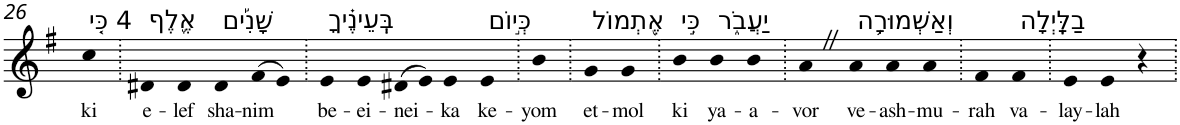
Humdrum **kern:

**kern	**text
*part1	*part1
*staff1	*staff1
*I"Piano	*
*I'Pno	*
!!LO:PB:g=z
*clefG2	*
*k[f#]	*
*G:	*
=26	=26
!LO:TX:a:t=4 כִּ֤י	!
!	!LO:LY:b
4cc	ki
=27.	=27.
!LO:TX:a:t=אֶ֪לֶף	!
!	!LO:LY:b
4d#X	e-
!	!LO:LY:b
4d#	-lef
!LO:TX:a:t=שָׁנִ֡ים	!
!	!LO:LY:b
4d#	sha-
!	!LO:LY:b
(>8f#	-nim
8e)	.
=28.	=28.
!LO:TX:a:t=בְּֽעֵינֶ֗יךָ	!
!	!LO:LY:b
4e	be-
!	!LO:LY:b
4e	-ei-
!	!LO:LY:b
(>8d#X	-nei-
8e)	.
!	!LO:LY:b
4e	-ka
!LO:TX:a:t=כְּי֣וֹם	!
!	!LO:LY:b
4e	ke-
=29.	=29.
!	!LO:LY:b
4b	-yom
=30.	=30.
!LO:TX:a:t=אֶ֭תְמוֹל	!
!	!LO:LY:b
4g	et-
!	!LO:LY:b
4g	-mol
=31.	=31.
!LO:TX:a:t=כִּ֣י	!
!	!LO:LY:b
4b	ki
!LO:TX:a:t=יַעֲבֹ֑ר	!
!	!LO:LY:b
4b	ya-
!	!LO:LY:b
4b	-a-
=32.	=32.
!	!LO:LY:b
4aZ	-vor
!LO:TX:a:t=וְאַשְׁמוּרָ֥ה	!
!	!LO:LY:b
4a	ve-
!	!LO:LY:b
4a	-ash-
!	!LO:LY:b
4a	-mu-
=33.	=33.
!	!LO:LY:b
4f#	-rah
!LO:TX:a:t=בַלָּֽיְלָה	!
!	!LO:LY:b
4f#	va-
=34.	=34.
!	!LO:LY:b
4e	-lay-
!	!LO:LY:b
4e	-lah
4r	.
=.	=.
*-	*-
